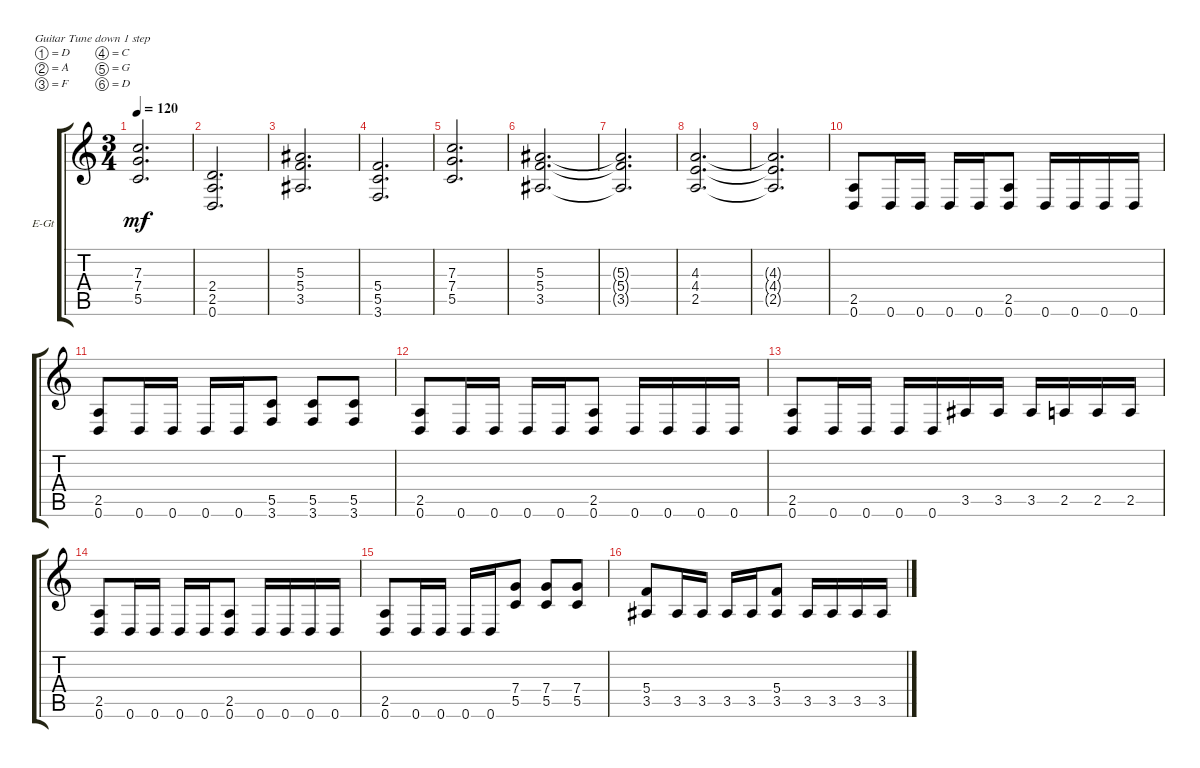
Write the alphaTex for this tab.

\defaultSystemsLayout 4
\bracketExtendMode groupsimilarinstruments
\firstSystemTrackNameOrientation horizontal
\otherSystemsTrackNameOrientation horizontal
\track ("Tomas Olsson" "E-Gt") {instrument distortionguitar}
\staff {score tabs}
\tuning (D4 A3 F3 C3 G2 D2)
\ts (3 4)
\tempo 120
\clef g2
\ks c
(5.5 7.4 7.3).2{d dy mf} |
(0.6 2.5 2.4).2{d} |
(3.5 5.4 5.3).2{d} |
(3.6 5.5 5.4).2{d} |
(5.5 7.4 7.3).2{d} |
(3.5 5.4 5.3).2{d} |
(5.3{t} 5.4{t} 3.5{t}).2{d} |
(2.5 4.4 4.3).2{d} |
(4.3{t} 4.4{t} 2.5{t}).2{d} |
(0.6 2.5).8 0.6.16 0.6.16 0.6.16 0.6.16 (0.6 2.5).8 0.6.16 0.6.16 0.6.16 0.6.16 |
(0.6 2.5).8 0.6.16 0.6.16 0.6.16 0.6.16 (3.6 5.5).8 (3.6 5.5).8 (3.6 5.5).8 |
(0.6 2.5).8 0.6.16 0.6.16 0.6.16 0.6.16 (0.6 2.5).8 0.6.16 0.6.16 0.6.16 0.6.16 |
(0.6 2.5).8 0.6.16 0.6.16 0.6.16 0.6.16 3.5.16 3.5.16 3.5.16 2.5.16 2.5.16 2.5.16 |
(0.6 2.5).8 0.6.16 0.6.16 0.6.16 0.6.16 (0.6 2.5).8 0.6.16 0.6.16 0.6.16 0.6.16 |
(0.6 2.5).8 0.6.16 0.6.16 0.6.16 0.6.16 (5.5 7.4).8 (5.5 7.4).8 (5.5 7.4).8 |
(3.5 5.4).8 3.5.16 3.5.16 3.5.16 3.5.16 (3.5 5.4).8 3.5.16 3.5.16 3.5.16 3.5.16
